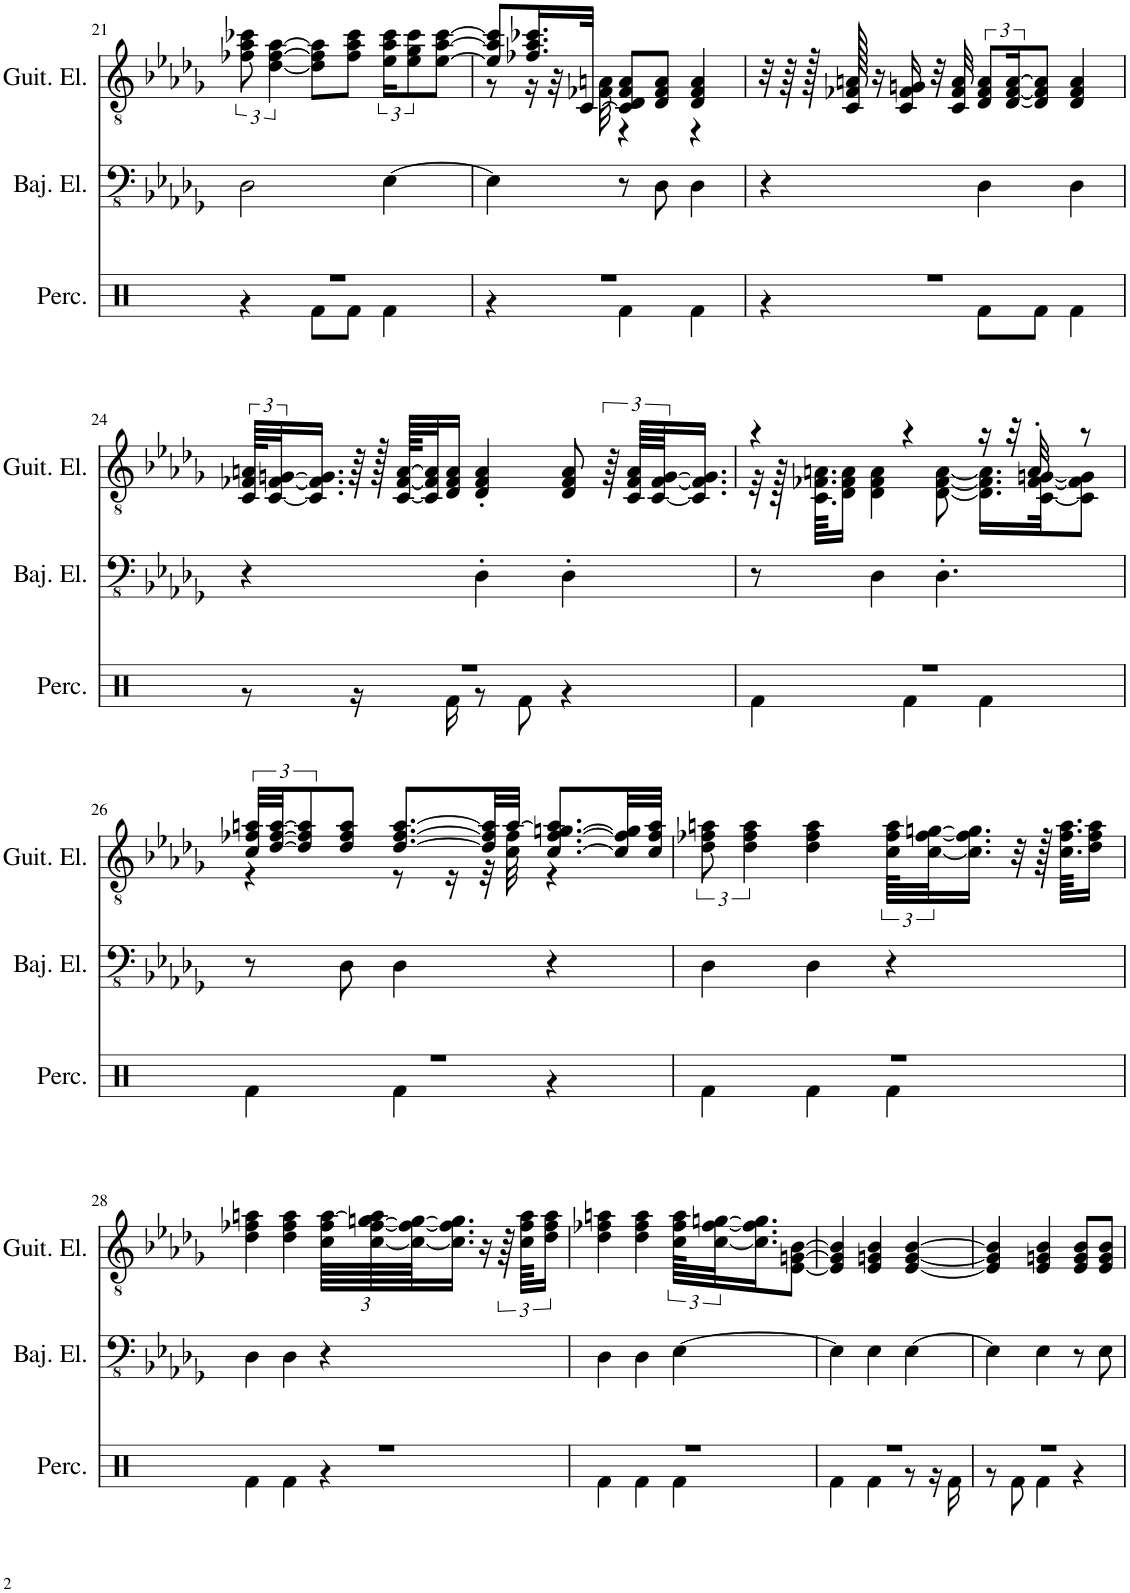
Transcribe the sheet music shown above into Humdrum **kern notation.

**kern	**kern	**kern
*part3	*part2	*part1
*staff3	*staff2	*staff1
*I"Set de percusión	*I"Bajo eléctrico	*I"Guitarra eléctrica
*I'Perc.	*I'Baj. El.	*I'Guit. El.
!!LO:PB:g=z
*clefX	*clefFv4	*clefGv2
*k[]	*k[b-e-a-d-g-]	*k[b-e-a-d-g-]
*M3/4	*M3/4	*M3/4
=21	=21	=21
*^	*	*
2.r	4r	2DD-\	12f-X\ 12a-\ 12cc-X\
.	.	.	[6d-\ [6f-\ [6a-\
.	8Rf\L	.	8d-\] 8f-\] 8a-\]L
.	8Rf\J	.	8f-\ 8a-\ 8cc-\J
.	4Rf\	[4EE-\	24e-\ 24a-\ 24cc-\KL
.	.	.	12e-\ 12g-\ 12cc-\
.	.	.	[8e-\ [8a-\ [8cc-\J
=22	=22	=22	=22
*	*	*	*^
2.r	4r	4EE-\]	8e-/] 8a-/] 8cc-/]L	8r
.	.	.	16.f-X/ 16.a-/ 16.cc-X/L	16r
.	.	.	.	32r
.	.	.	[32C/JJk	32F-X\ 32An\
.	4Rf\	8r	8C/] 8D-/ 8F-/ 8A/L	4r
.	.	8DD-\	8D-/ 8F-/ 8A/J	.
.	4Rf\	4DD-\	4D-/ 4F-/ 4A/	4r
*	*	*	*v	*v
=23	=23	=23	=23
2.r	4r	4r	32r
.	.	.	64r
.	.	.	128r
.	.	.	128C/ 128F-X/ 128An/
.	.	.	16r
.	.	.	16C/ 16F-/ 16Gn/
.	.	.	32r
.	.	.	32C/ 32F-/ 32A/
.	8Rf\L	4DD-\	12D-/ 12F-/ 12A/L
.	.	.	[24D-/ [24F-/ [24A/K
.	8Rf\J	.	8D-/] 8F-/] 8A/]J
.	4Rf\	4DD-\	4D-/ 4F-/ 4A/
!!LO:LB:g=z
=24	=24	=24	=24
2.r	8r	4r	96C/ 96F-X/ 96An/KLLL
.	.	.	[48C/ [48F-/ [48Gn/J
.	.	.	16.C/] 16.F-/] 16.G/]JJ
.	16r	.	64r
.	.	.	128r
.	.	.	[128C/ [128F-/ [128A/KKLLL
.	.	.	32C/] 32F-/] 32A/]J
.	16Rf\	.	16D-/ 16F-/ 16A/JJ
.	8r	4DD-'\	4D-/' 4F-/' 4A/'
.	8Rf\	.	.
.	4r	4DD-'\	8D-/ 8F-/ 8A/
.	.	.	96r
.	.	.	96C/ 96F-/ 96A/LLLL
.	.	.	[96C/ [96F-/ [96G/JJ
.	.	.	16.C/] 16.F-/] 16.G/]JJ
=25	=25	=25	=25
*	*	*	*^
2.r	4Rf\	8r	4r	32r
.	.	.	.	128r
.	.	.	.	64.C\ 64.F-X\ 64.An\KKLL
.	.	.	.	16D-\ 16F-\ 16A\JJ
.	.	4DD-\	.	4D-\ 4F-\ 4A\
.	4Rf\	.	4r	.
.	.	4.DD-'\	.	[8D-\ [8F-\ [8A\
.	4Rf\	.	16r	16.D-\] 16.F-\] 16.A\]LL
.	.	.	32r	.
.	.	.	32A'/	[32C\ [32F-\ [32Gn\JK
.	.	.	8r	8C\] 8F-\] 8G\]J
!!LO:LB:g=z	!!
=26	=26	=26	=26	=26
2.r	4Rf\	8r	48c/ 48f-X/ 48an/LLL	4r
.	.	.	[48d-/ [48f-/ [48a/JJ	.
.	.	.	12d-/] 12f-/] 12a/]	.
.	.	8DD-\	8d-/ 8f-/ 8a/J	.
.	4Rf\	4DD-\	[8.d-/ [8.f-/ [8.a/L	8r
.	.	.	.	16r
.	.	.	32d-/] 32f-/] 32a/]LL	32r
.	.	.	[32a/JJJ	32c\ 32f-\
.	4r	4r	[8.c/ [8.f-/ [8.gn/ 8.a/]L	4r
.	.	.	32c/] 32f-/] 32g/]LL	.
.	.	.	32c/ 32f-/ 32a/JJJ	.
*	*	*	*v	*v
=27	=27	=27	=27
2.r	4Rf\	4DD-\	12d-\ 12f-X\ 12an\
.	.	.	6d-\ 6f-\ 6a\
.	4Rf\	4DD-\	4d-\ 4f-\ 4a\
.	4Rf\	4r	96c\ 96f-\ 96a\KLLL
.	.	.	[48c\ [48f-\ [48gn\J
.	.	.	16.c\] 16.f-\] 16.g\]JJ
.	.	.	32r
.	.	.	128r
.	.	.	64.c\ 64.f-\ 64.a\KKLL
.	.	.	16d-\ 16f-\ 16a\JJ
!!LO:LB:g=z
=28	=28	=28	=28
2.r	4Rf\	4DD-\	4d-\ 4f-X\ 4an\
.	4Rf\	4DD-\	4d-\ 4f-\ 4a\
*	*	*	*Xbrackettup
.	4r	4r	96c\ 96f-\ [96a\LLLL
.	.	.	[96c\ [96f-\ [96gn\ 96a\]
.	.	.	96c\_ 96f-\_ 96g\_JJ
.	.	.	16.c\] 16.f-\] 16.g\]JJ
.	.	.	16r
*	*	*	*brackettup
.	.	.	96r
.	.	.	96c\ 96f-\ 96a\KKLL
.	.	.	24d-\ 24f-\ 24a\JJ
=29	=29	=29	=29
2.r	4Rf\	4DD-\	4d-\ 4f-X\ 4an\
.	4Rf\	4DD-\	4d-\ 4f-\ 4a\
.	4Rf\	[4EE-\	96c\ 96f-\ 96a\KLLL
.	.	.	[48c\ [48f-\ [48gn\J
.	.	.	16.c\] 16.f-\] 16.g\]J
.	.	.	[8E-\ [8Gn\ [8B-\J
=30	=30	=30	=30
2.r	4Rf\	4EE-\]	4E-/] 4G/] 4B-/]
.	4Rf\	4EE-\	4E-/ 4Gn/ 4B-/
.	8r	[4EE-\	[4E-/ [4G/ [4B-/
.	16r	.	.
.	16Rf\	.	.
=31	=31	=31	=31
2.r	8r	4EE-\]	4E-/] 4G/] 4B-/]
.	8Rf\	.	.
.	4Rf\	4EE-\	4E-/ 4Gn/ 4B-/
.	4r	8r	8E-/ 8G/ 8B-/L
.	.	8EE-\	8E-/ 8G/ 8B-/J
*v	*v	*	*
=	=	=
*-	*-	*-
